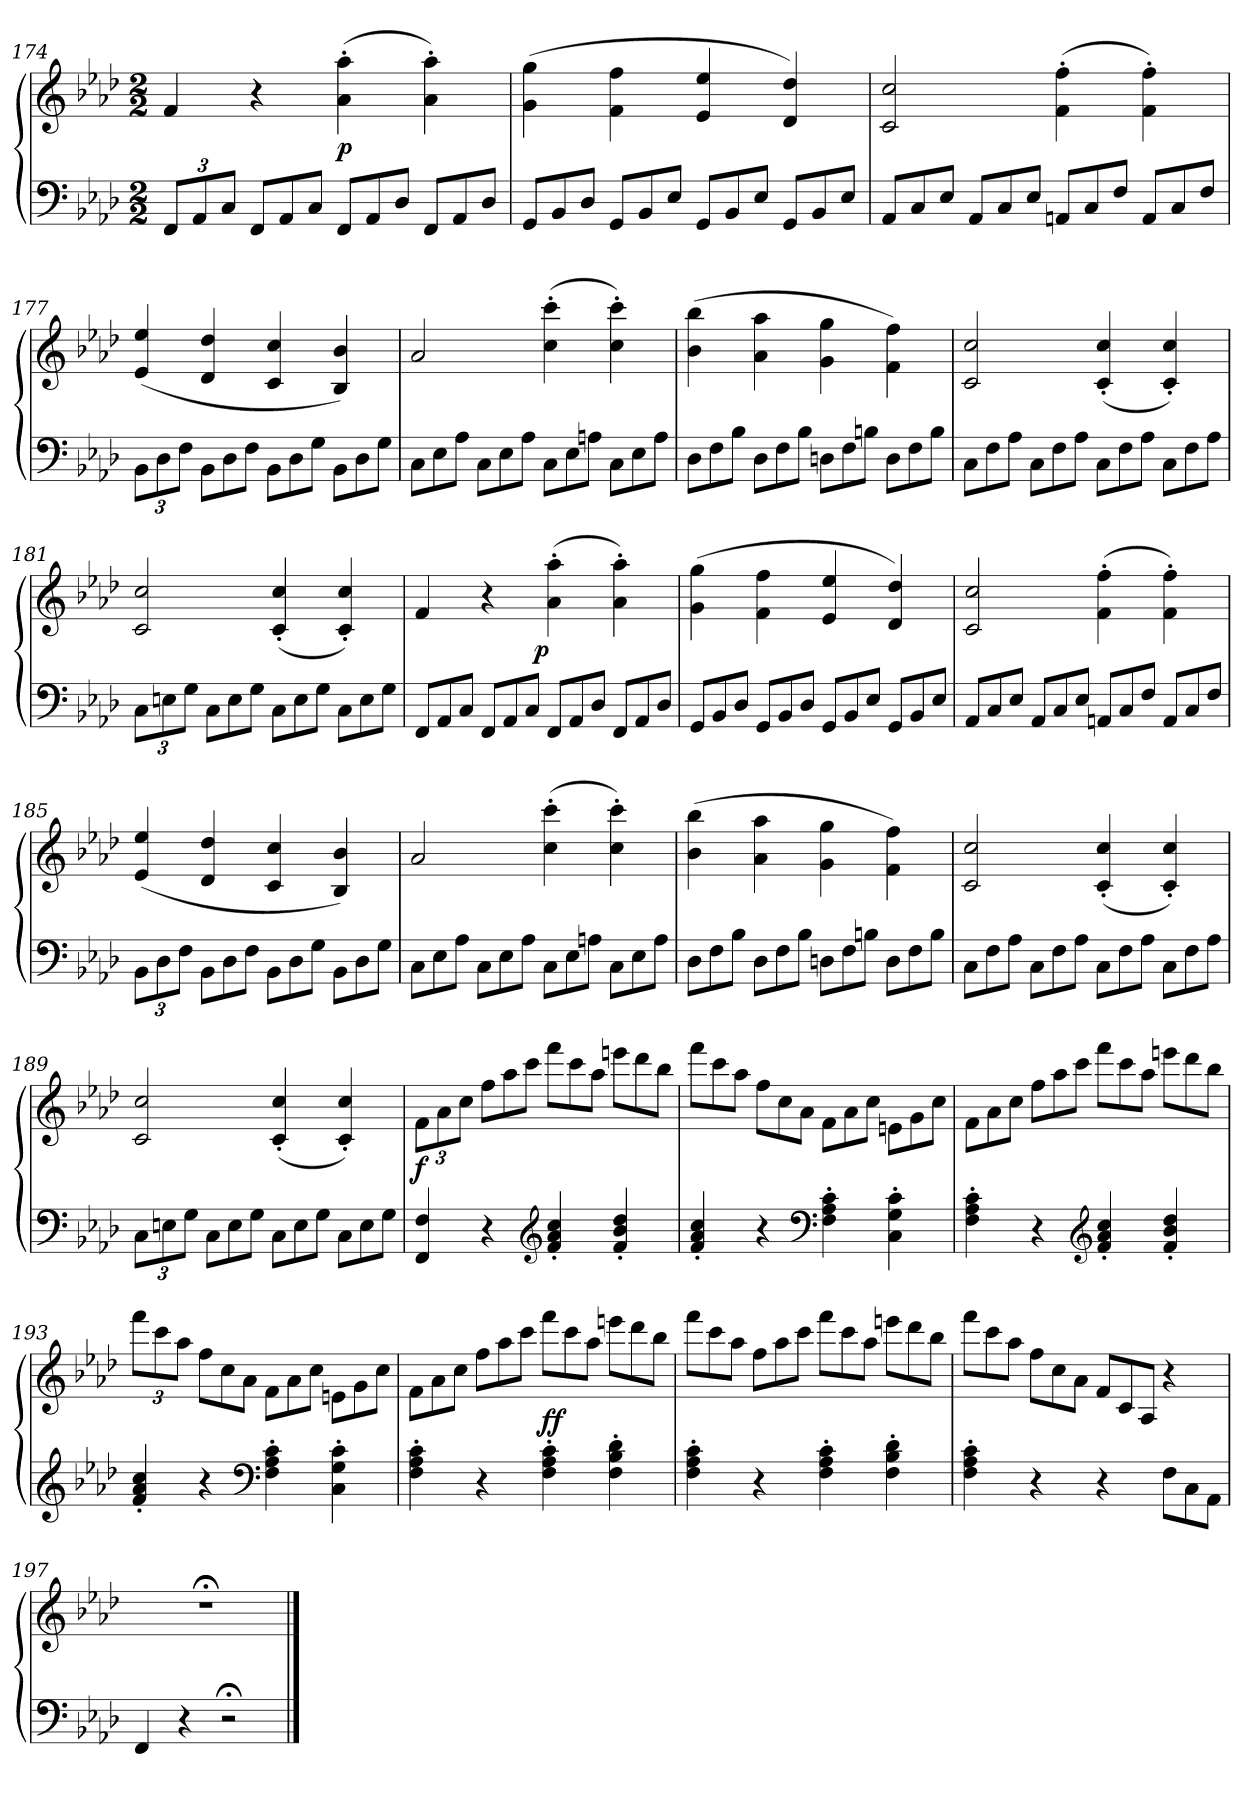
**kern	**kern	**dynam
*part1	*part1	*part1
*staff2	*staff1	*staff1/2
*clefF4	*clefG2	*
*k[b-e-a-d-]	*k[b-e-a-d-]	*
*f:	*f:	*
*M2/2	*M2/2	*
*Xbrackettup	*	*
=174	=174	=174
12FFL	4f	.
12AA-	.	.
12CJ	.	.
*Xtuplet	*	*
12FFL	4r	.
12AA-	.	.
12CJ	.	.
12FFL	(4a-' 4aa-'	p
12AA-	.	.
12D-J	.	.
12FFL	4a-' 4aa-')	.
12AA-	.	.
12D-J	.	.
=175	=175	=175
12GGL	(4g 4gg	.
12BB-	.	.
12D-J	.	.
12GGL	4f 4ff	.
12BB-	.	.
12E-J	.	.
12GGL	4e- 4ee-	.
12BB-	.	.
12E-J	.	.
12GGL	4d- 4dd-)	.
12BB-	.	.
12E-J	.	.
=176	=176	=176
12AA-L	2c 2cc	.
12C	.	.
12E-J	.	.
12AA-L	.	.
12C	.	.
12E-J	.	.
12AAnL	(4f' 4ff'	.
12C	.	.
12FJ	.	.
12AAL	4f' 4ff')	.
12C	.	.
12FJ	.	.
=177	=177	=177
*tuplet	*	*
12BB-L	(4e- 4ee-	.
12D-	.	.
12FJ	.	.
*Xtuplet	*	*
12BB-L	4d- 4dd-	.
12D-	.	.
12FJ	.	.
12BB-L	4c 4cc	.
12D-	.	.
12GJ	.	.
12BB-L	4B- 4b-)	.
12D-	.	.
12GJ	.	.
=178	=178	=178
12CL	2a-	.
12E-	.	.
12A-J	.	.
12CL	.	.
12E-	.	.
12A-J	.	.
12CL	(4cc' 4ccc'	.
12E-	.	.
12AnJ	.	.
12CL	4cc' 4ccc')	.
12E-	.	.
12AJ	.	.
=179	=179	=179
12D-L	(4b- 4bb-	.
12F	.	.
12B-J	.	.
12D-L	4a- 4aa-	.
12F	.	.
12B-J	.	.
12DnL	4g 4gg	.
12F	.	.
12BnJ	.	.
12DL	4f 4ff)	.
12F	.	.
12BJ	.	.
=180	=180	=180
12CL	2c 2cc	.
12F	.	.
12A-J	.	.
12CL	.	.
12F	.	.
12A-J	.	.
12CL	(4c' 4cc'	.
12F	.	.
12A-J	.	.
12CL	4c' 4cc')	.
12F	.	.
12A-J	.	.
=181	=181	=181
*tuplet	*	*
12CL	2c 2cc	.
12En	.	.
12GJ	.	.
*Xtuplet	*	*
12CL	.	.
12E	.	.
12GJ	.	.
12CL	(4c' 4cc'	.
12E	.	.
12GJ	.	.
12CL	4c' 4cc')	.
12E	.	.
12GJ	.	.
=182	=182	=182
12FFL	4f	.
12AA-	.	.
12CJ	.	.
12FFL	4r	.
12AA-	.	.
12CJ	.	.
!	!	!LO:DY:rj
12FFL	(4a-' 4aa-'	p
12AA-	.	.
12D-J	.	.
12FFL	4a-' 4aa-')	.
12AA-	.	.
12D-J	.	.
=183	=183	=183
12GGL	(4g 4gg	.
12BB-	.	.
12D-J	.	.
12GGL	4f 4ff	.
12BB-	.	.
12D-J	.	.
12GGL	4e- 4ee-	.
12BB-	.	.
12E-J	.	.
12GGL	4d- 4dd-)	.
12BB-	.	.
12E-J	.	.
=184	=184	=184
12AA-L	2c 2cc	.
12C	.	.
12E-J	.	.
12AA-L	.	.
12C	.	.
12E-J	.	.
12AAnL	(4f' 4ff'	.
12C	.	.
12FJ	.	.
12AAL	4f' 4ff')	.
12C	.	.
12FJ	.	.
=185	=185	=185
*tuplet	*	*
12BB-L	(4e- 4ee-	.
12D-	.	.
12FJ	.	.
*Xtuplet	*	*
12BB-L	4d- 4dd-	.
12D-	.	.
12FJ	.	.
12BB-L	4c 4cc	.
12D-	.	.
12GJ	.	.
12BB-L	4B- 4b-)	.
12D-	.	.
12GJ	.	.
=186	=186	=186
12CL	2a-	.
12E-	.	.
12A-J	.	.
12CL	.	.
12E-	.	.
12A-J	.	.
12CL	(4cc' 4ccc'	.
12E-	.	.
12AnJ	.	.
12CL	4cc' 4ccc')	.
12E-	.	.
12AJ	.	.
=187	=187	=187
12D-L	(4b- 4bb-	.
12F	.	.
12B-J	.	.
12D-L	4a- 4aa-	.
12F	.	.
12B-J	.	.
12DnL	4g 4gg	.
12F	.	.
12BnJ	.	.
12DL	4f 4ff)	.
12F	.	.
12BJ	.	.
=188	=188	=188
12CL	2c 2cc	.
12F	.	.
12A-J	.	.
12CL	.	.
12F	.	.
12A-J	.	.
12CL	(4c' 4cc'	.
12F	.	.
12A-J	.	.
12CL	4c' 4cc')	.
12F	.	.
12A-J	.	.
=189	=189	=189
*tuplet	*	*
12CL	2c 2cc	.
12En	.	.
12GJ	.	.
*Xtuplet	*	*
12CL	.	.
12E	.	.
12GJ	.	.
12CL	(4c' 4cc'	.
12E	.	.
12GJ	.	.
12CL	4c' 4cc')	.
12E	.	.
12GJ	.	.
=190	=190	=190
*	*Xbrackettup	*
4FF 4F	12f\L	f
.	12a-\	.
.	12cc\J	.
*	*Xtuplet	*
4r	12ffL	.
.	12aa-	.
.	12cccJ	.
*clefG2	*	*
4f' 4a-' 4cc'	12fffL	.
.	12ccc	.
.	12aa-J	.
4f' 4b-' 4dd-'	12eeenL	.
.	12ddd-	.
.	12bb-J	.
=191	=191	=191
4f' 4a-' 4cc'	12fffL	.
.	12ccc	.
.	12aa-J	.
4r	12ffL	.
.	12cc	.
.	12a-J	.
*clefF4	*	*
4F' 4A-' 4c'	12f\L	.
.	12a-\	.
.	12cc\J	.
4C' 4G' 4c'	12en\L	.
.	12g\	.
.	12cc\J	.
=192	=192	=192
4F' 4A-' 4c'	12f\L	.
.	12a-\	.
.	12cc\J	.
4r	12ffL	.
.	12aa-	.
.	12cccJ	.
*clefG2	*	*
4f' 4a-' 4cc'	12fffL	.
.	12ccc	.
.	12aa-J	.
4f' 4b-' 4dd-'	12eeenL	.
.	12ddd-	.
.	12bb-J	.
=193	=193	=193
*	*tuplet	*
4f' 4a-' 4cc'	12fffL	.
.	12ccc	.
.	12aa-J	.
*	*Xtuplet	*
4r	12ffL	.
.	12cc	.
.	12a-J	.
*clefF4	*	*
4F' 4A-' 4c'	12f\L	.
.	12a-\	.
.	12cc\J	.
4C' 4G' 4c'	12en\L	.
.	12g\	.
.	12cc\J	.
=194	=194	=194
4F' 4A-' 4c'	12f\L	.
.	12a-\	.
.	12cc\J	.
4r	12ffL	.
.	12aa-	.
.	12cccJ	.
4F' 4A-' 4c'	12fffL	ff
.	12ccc	.
.	12aa-J	.
4F' 4B-' 4d-'	12eeenL	.
.	12ddd-	.
.	12bb-J	.
=195	=195	=195
4F' 4A-' 4c'	12fffL	.
.	12ccc	.
.	12aa-J	.
4r	12ffL	.
.	12aa-	.
.	12cccJ	.
4F' 4A-' 4c'	12fffL	.
.	12ccc	.
.	12aa-J	.
4F' 4B-' 4d-'	12eeenL	.
.	12ddd-	.
.	12bb-J	.
=196	=196	=196
4F' 4A-' 4c'	12fffL	.
.	12ccc	.
.	12aa-J	.
4r	12ffL	.
.	12cc	.
.	12a-J	.
4r	12fL	.
.	12c	.
.	12A-J	.
12F\L	4r	.
12C\	.	.
12AA-\J	.	.
=197	=197	=197
4FF	1r;<	.
4r	.	.
2r;<	.	.
==	==	==
*-	*-	*-
